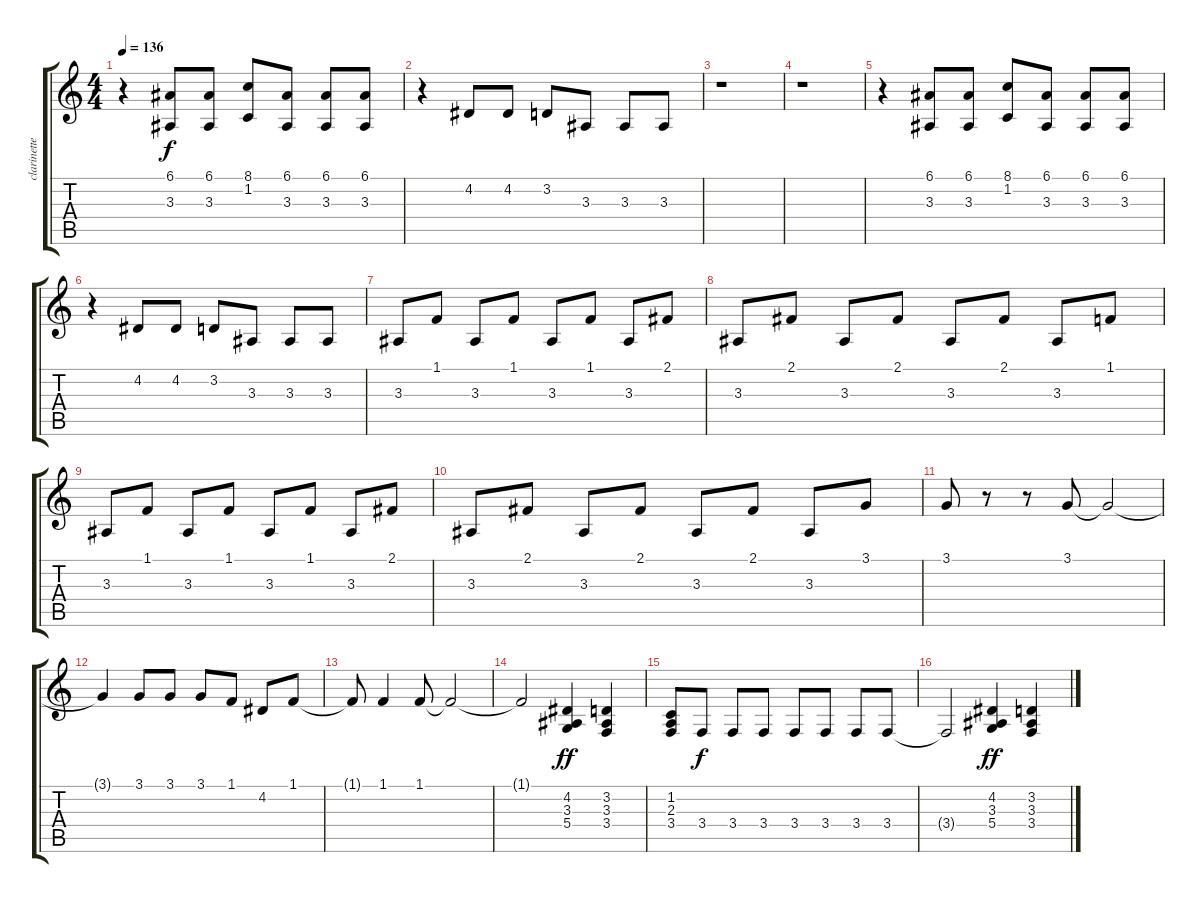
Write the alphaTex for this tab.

\track ("clarinettes" "clarinette") {instrument clarinet}
\staff {score tabs}
\tuning (E4 B3 G3 D3 A2 E2) {hide}
\ts (4 4)
\tempo 136
\clef g2
\ks c
r.4{dy f} (6.1 3.3).8 (6.1 3.3).8 (8.1 1.2).8 (6.1 3.3).8 (6.1 3.3).8 (6.1 3.3).8 |
r.4 4.2.8 4.2.8 3.2.8 3.3.8 3.3.8 3.3.8 |
r.1 |
r.1 |
r.4 (6.1 3.3).8 (6.1 3.3).8 (8.1 1.2).8 (6.1 3.3).8 (6.1 3.3).8 (6.1 3.3).8 |
r.4 4.2.8 4.2.8 3.2.8 3.3.8 3.3.8 3.3.8 |
3.3.8 1.1.8 3.3.8 1.1.8 3.3.8 1.1.8 3.3.8 2.1.8 |
3.3.8 2.1.8 3.3.8 2.1.8 3.3.8 2.1.8 3.3.8 1.1.8 |
3.3.8 1.1.8 3.3.8 1.1.8 3.3.8 1.1.8 3.3.8 2.1.8 |
3.3.8 2.1.8 3.3.8 2.1.8 3.3.8 2.1.8 3.3.8 3.1.8 |
3.1.8 r.8 r.8 3.1.8 3.1{t}.2 |
3.1{t}.4 3.1.8 3.1.8 3.1.8 1.1.8 4.2.8 1.1.8 |
1.1{t}.8 1.1.4 1.1.8 1.1{t}.2 |
1.1{t}.2 (4.2 3.3 5.4).4{dy ff} (3.2 3.3 3.4).4 |
(1.2 2.3 3.4).8 3.4.8{dy f} 3.4.8 3.4.8 3.4.8 3.4.8 3.4.8 3.4.8 |
3.4{t}.2 (4.2 3.3 5.4).4{dy ff} (3.2 3.3 3.4).4
